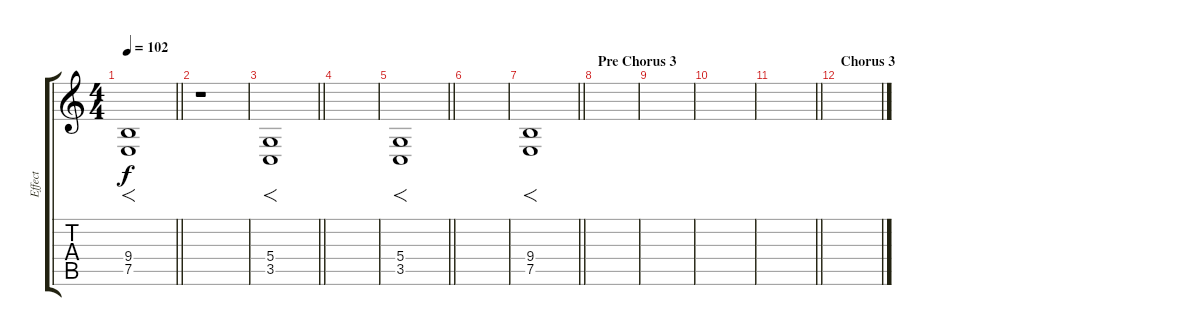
\track ("Effect" "Effect") {instrument seashore}
\staff {score tabs}
\tuning (E4 B3 G3 D3 A2 E2) {hide}
\ts (4 4)
\tempo 102
\clef g2
\barLineRight lightlight
\ks c
(9.4 7.5).1{f dy f} |
r.1 |
\barLineRight lightlight
(5.4 3.5).1{f} |
|
\barLineRight lightlight
(5.4 3.5).1{f} |
|
\barLineRight lightlight
(9.4 7.5).1{f} |
\section ("" "Pre Chorus 3")
|
|
|
\barLineRight lightlight
|
\section ("" "Chorus 3 ")
